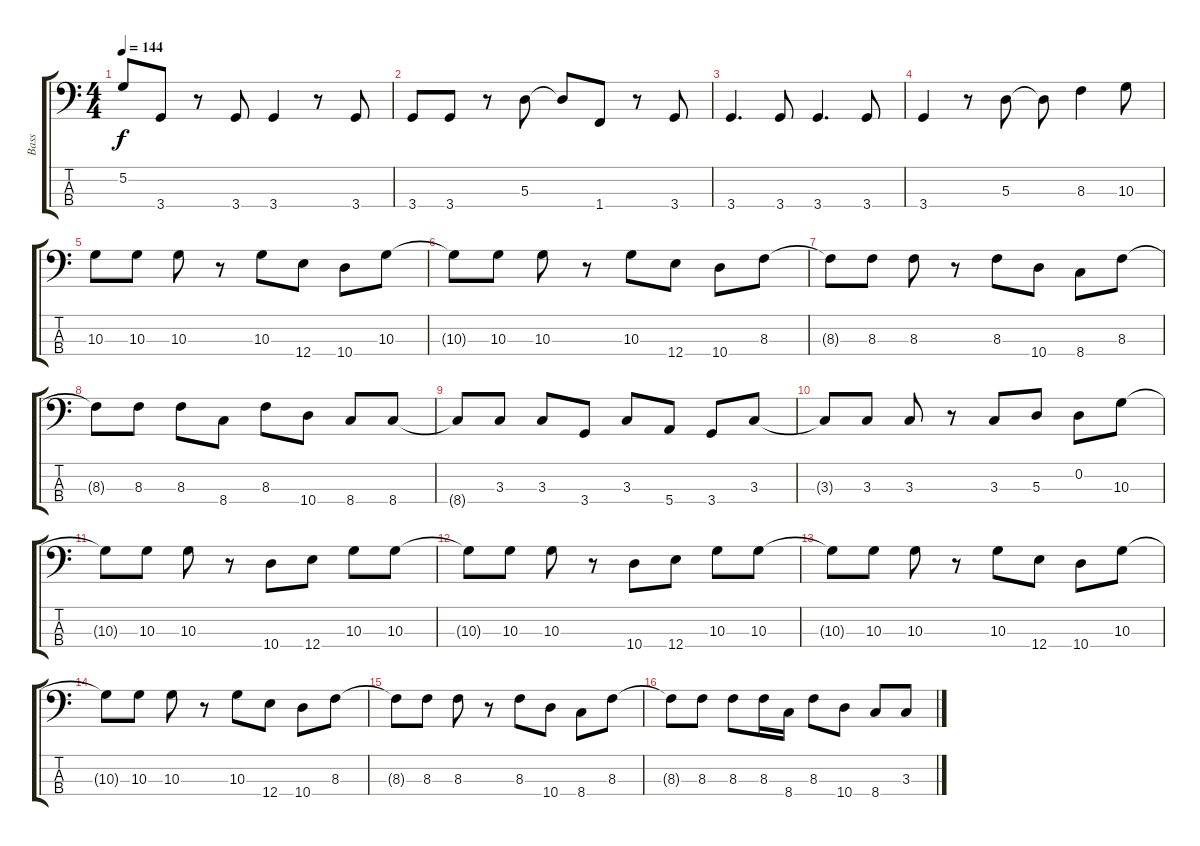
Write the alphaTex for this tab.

\track ("Bass" "Bass") {instrument electricbasspick}
\staff {score tabs}
\tuning (G2 D2 A1 E1) {hide}
\ts (4 4)
\tempo 144
\clef f4
\ks c
5.2{t}.8{dy f} 3.4.8 r.8 3.4.8 3.4.4 r.8 3.4.8 |
3.4.8 3.4.8 r.8 5.3.8 5.3{t}.8 1.4.8 r.8 3.4.8 |
3.4.4{d} 3.4.8 3.4.4{d} 3.4.8 |
3.4.4 r.8 5.3.8 5.3{t}.8 8.3.4 10.3.8 |
10.3.8 10.3.8 10.3.8 r.8 10.3.8 12.4.8 10.4.8 10.3.8 |
10.3{t}.8 10.3.8 10.3.8 r.8 10.3.8 12.4.8 10.4.8 8.3.8 |
8.3{t}.8 8.3.8 8.3.8 r.8 8.3.8 10.4.8 8.4.8 8.3.8 |
8.3{t}.8 8.3.8 8.3.8 8.4.8 8.3.8 10.4.8 8.4.8 8.4.8 |
8.4{t}.8 3.3.8 3.3.8 3.4.8 3.3.8 5.4.8 3.4.8 3.3.8 |
3.3{t}.8 3.3.8 3.3.8 r.8 3.3.8 5.3.8 0.2.8 10.3.8 |
10.3{t}.8 10.3.8 10.3.8 r.8 10.4.8 12.4.8 10.3.8 10.3.8 |
10.3{t}.8 10.3.8 10.3.8 r.8 10.4.8 12.4.8 10.3.8 10.3.8 |
10.3{t}.8 10.3.8 10.3.8 r.8 10.3.8 12.4.8 10.4.8 10.3.8 |
10.3{t}.8 10.3.8 10.3.8 r.8 10.3.8 12.4.8 10.4.8 8.3.8 |
8.3{t}.8 8.3.8 8.3.8 r.8 8.3.8 10.4.8 8.4.8 8.3.8 |
8.3{t}.8 8.3.8 8.3.8 8.3.16 8.4.16 8.3.8 10.4.8 8.4.8 3.3.8
